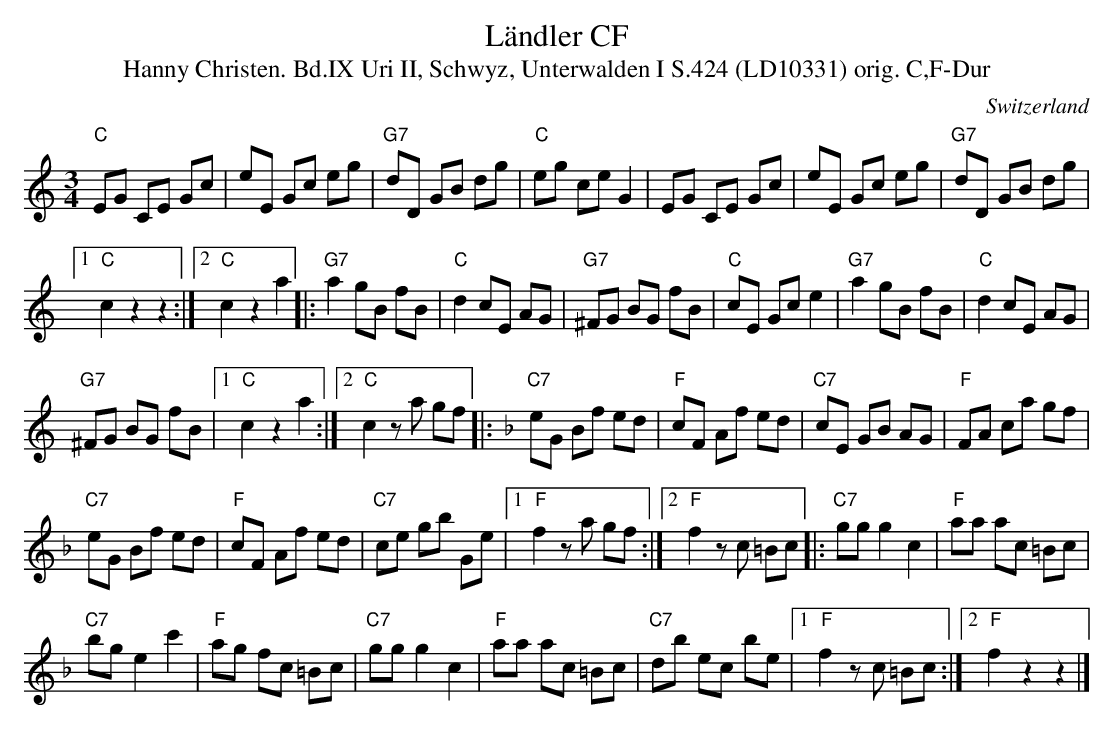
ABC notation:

X:1
T:L\"andler CF
T:Hanny Christen. Bd.IX Uri II, Schwyz, Unterwalden I S.424 (LD10331) orig. C,F-Dur
M:3/4
L:1/8
O:Switzerland
K:C major
"C"EG CE Gc | eE Gc eg | "G7"dD GB dg | "C"eg ce G2 | EG CE Gc | eE Gc eg | "G7"dD GB dg |1
"C"c2 z2z2 :|2 "C"c2 z2 a2 |: "G7"a2 gB fB | "C"d2 cE AG | "G7"^FG BG fB | "C"cE Gc e2 | "G7"a2 gB fB | "C"d2 cE AG |
"G7"^FG BG fB |1 "C"c2 z2 a2 :|2 "C"c2 za gf |: [K:F] "C7"eG Bf ed | "F"cF Af ed | "C7"cE GB AG  | "F"FA ca gf |
"C7"eG Bf ed | "F"cF Af ed | "C7"ce gb Ge |1 "F"f2 za gf :|2 "F"f2 zc =Bc |: "C7"gg g2 c2 | "F"aa ac =Bc |
"C7"bg e2 c'2 | "F"ag fc =Bc | "C7"gg g2 c2 | "F"aa ac =Bc | "C7"db ec be |1 "F"f2 zc =Bc :|2 "F"f2 z2z2 |]
